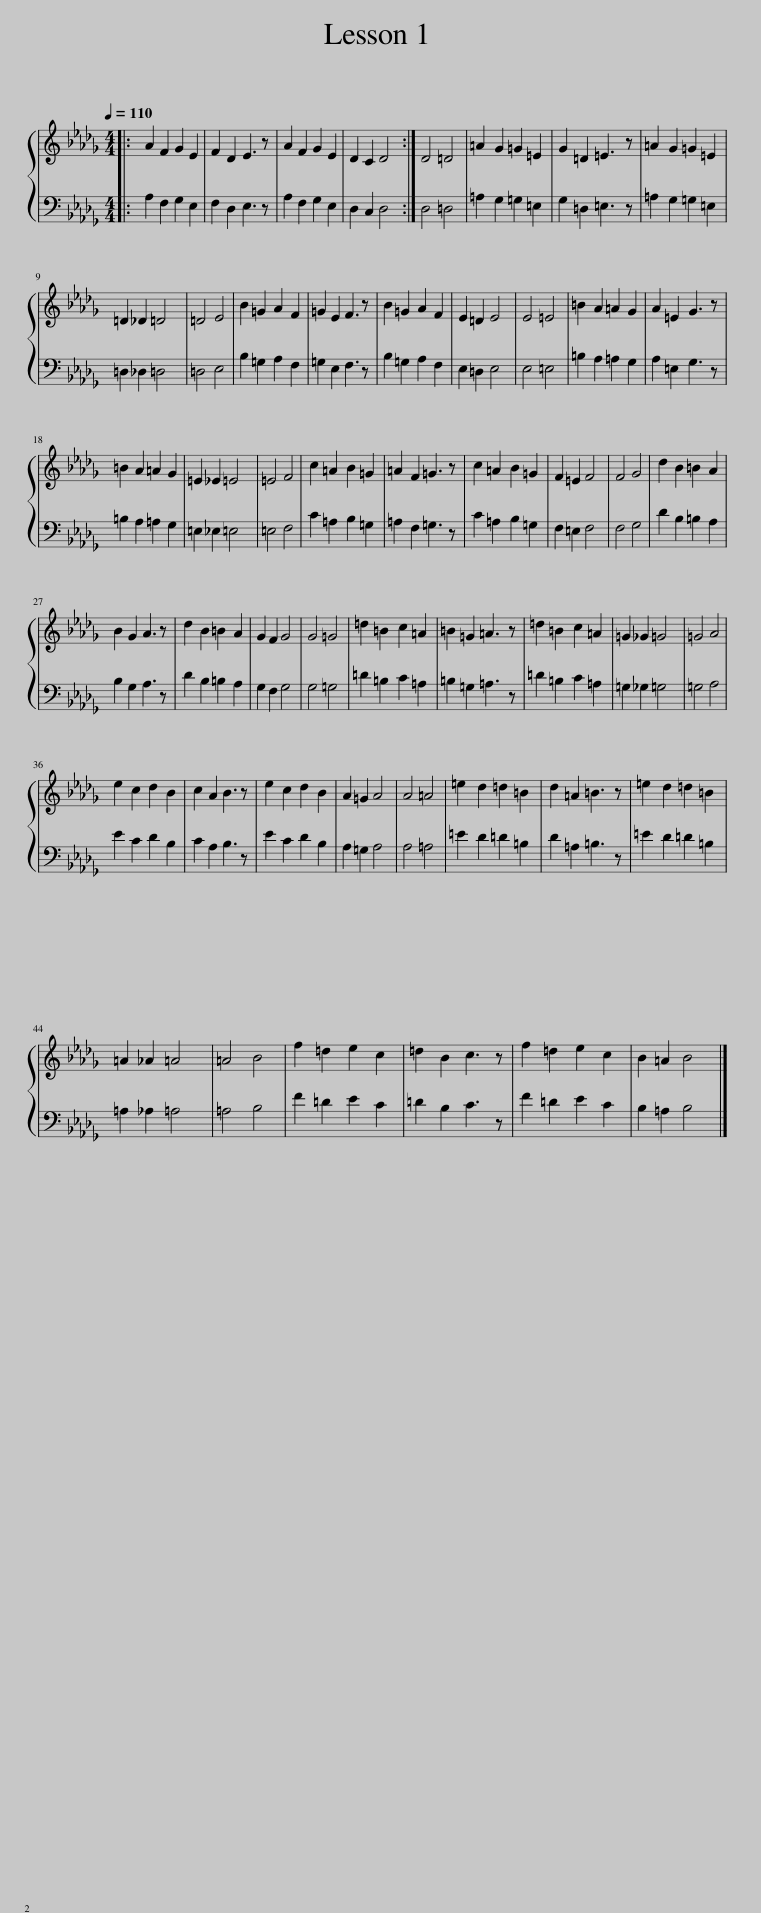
X:1
%%score { 1 | 2 }
L:1/8
Q:1/4=110
M:4/4
I:linebreak $
K:Db
V:1 treble
V:2 bass
V:1
|: A2 F2 G2 E2 | F2 D2 E3 z | A2 F2 G2 E2 | D2 C2 D4 :| D4 =D4 | %5
 =A2 G2 =G2 =E2 | G2 =D2 =E3 z | =A2 G2 =G2 =E2 |$ =D2 _D2 =D4 | =D4 E4 | %10
 B2 =G2 A2 F2 | =G2 E2 F3 z | B2 =G2 A2 F2 | E2 =D2 E4 | E4 =E4 | %15
 =B2 A2 =A2 G2 | A2 =E2 G3 z |$ =B2 A2 =A2 G2 | =E2 _E2 =E4 | =E4 F4 | %20
 c2 =A2 B2 =G2 | =A2 F2 =G3 z | c2 =A2 B2 =G2 | F2 =E2 F4 | F4 G4 | %25
 d2 B2 =B2 A2 |$ B2 G2 A3 z | d2 B2 =B2 A2 | G2 F2 G4 | G4 =G4 | %30
 =d2 =B2 c2 =A2 | =B2 =G2 =A3 z | =d2 =B2 c2 =A2 | =G2 _G2 =G4 | =G4 A4 |$ %35
 e2 c2 d2 B2 | c2 A2 B3 z | e2 c2 d2 B2 | A2 =G2 A4 | A4 =A4 | %40
 =e2 d2 =d2 =B2 | d2 =A2 =B3 z | =e2 d2 =d2 =B2 |$ =A2 _A2 =A4 | =A4 B4 | %45
 f2 =d2 e2 c2 | =d2 B2 c3 z | f2 =d2 e2 c2 | B2 =A2 B4 |] %49
V:2
|: A,2 F,2 G,2 E,2 | F,2 D,2 E,3 z | A,2 F,2 G,2 E,2 | D,2 C,2 D,4 :| D,4 =D,4 | %5
 =A,2 G,2 =G,2 =E,2 | G,2 =D,2 =E,3 z | =A,2 G,2 =G,2 =E,2 |$ =D,2 _D,2 =D,4 | =D,4 E,4 | %10
 B,2 =G,2 A,2 F,2 | =G,2 E,2 F,3 z | B,2 =G,2 A,2 F,2 | E,2 =D,2 E,4 | E,4 =E,4 | %15
 =B,2 A,2 =A,2 G,2 | A,2 =E,2 G,3 z |$ =B,2 A,2 =A,2 G,2 | =E,2 _E,2 =E,4 | =E,4 F,4 | %20
 C2 =A,2 B,2 =G,2 | =A,2 F,2 =G,3 z | C2 =A,2 B,2 =G,2 | F,2 =E,2 F,4 | F,4 G,4 | %25
 D2 B,2 =B,2 A,2 |$ B,2 G,2 A,3 z | D2 B,2 =B,2 A,2 | G,2 F,2 G,4 | G,4 =G,4 | %30
 =D2 =B,2 C2 =A,2 | =B,2 =G,2 =A,3 z | =D2 =B,2 C2 =A,2 | =G,2 _G,2 =G,4 | =G,4 A,4 |$ %35
 E2 C2 D2 B,2 | C2 A,2 B,3 z | E2 C2 D2 B,2 | A,2 =G,2 A,4 | A,4 =A,4 | %40
 =E2 D2 =D2 =B,2 | D2 =A,2 =B,3 z | =E2 D2 =D2 =B,2 |$ =A,2 _A,2 =A,4 | =A,4 B,4 | %45
 F2 =D2 E2 C2 | =D2 B,2 C3 z | F2 =D2 E2 C2 | B,2 =A,2 B,4 |] %49
